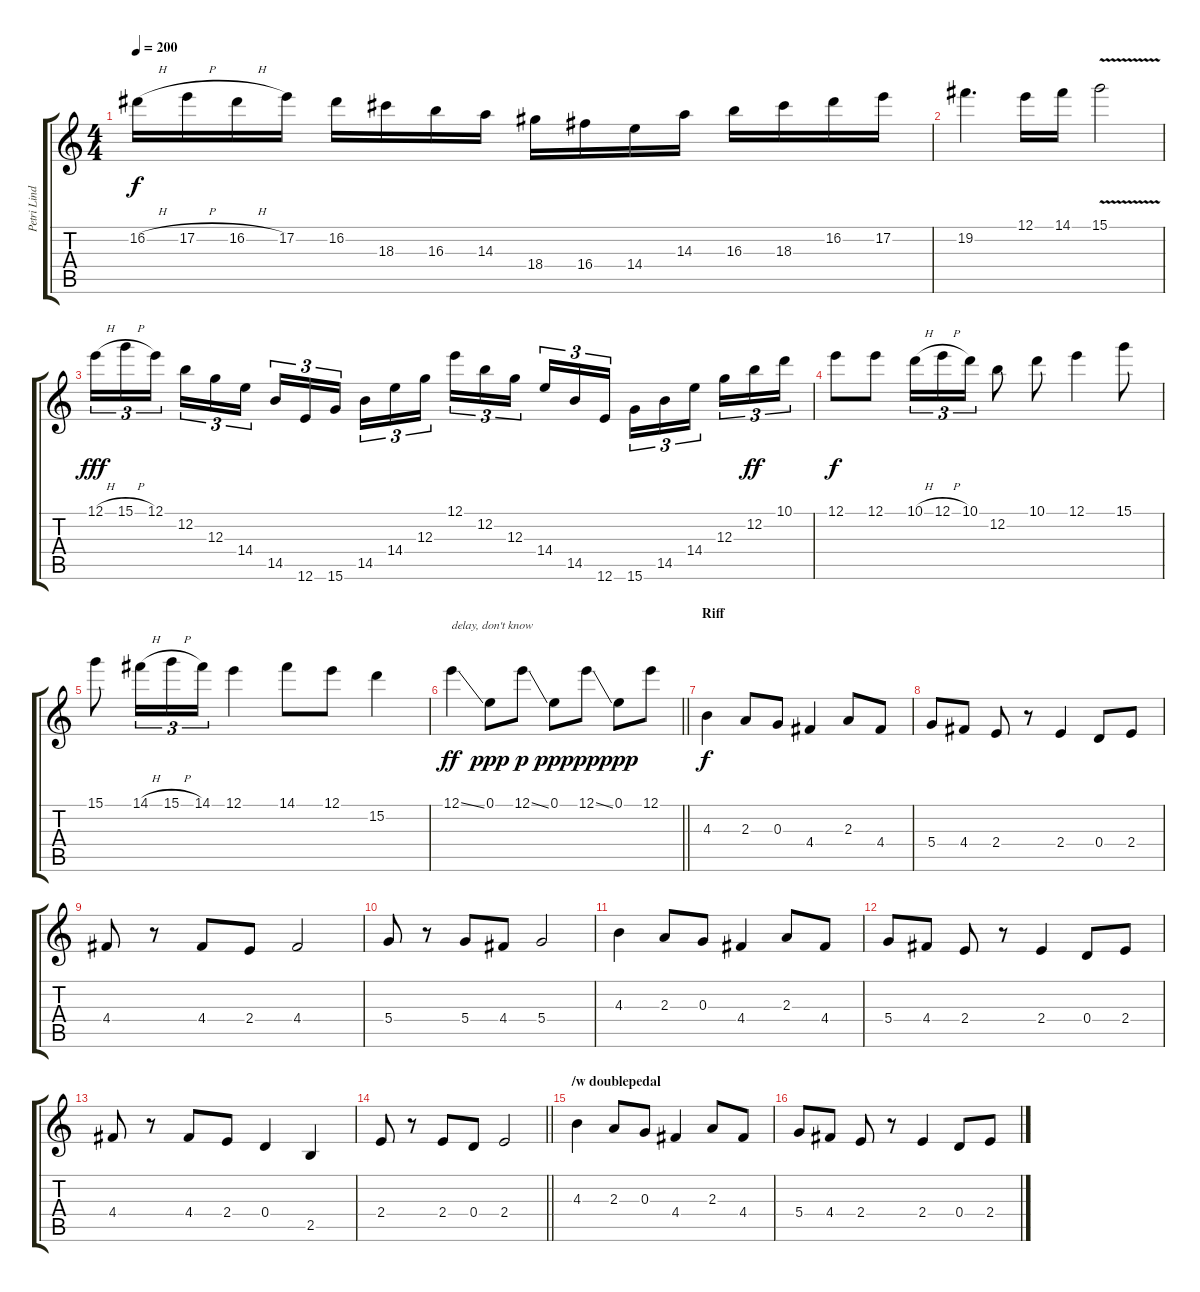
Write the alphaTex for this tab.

\track ("Petri Lindroos" "Petri Lind") {instrument distortionguitar}
\staff {score tabs}
\tuning (E4 B3 G3 D3 A2 E2) {hide}
\ts (4 4)
\tempo 200
\clef g2
\ks c
16.2{h}.16{dy f} 17.2{h}.16 16.2{h}.16 17.2.16 16.2.16 18.3.16 16.3.16 14.3.16 18.4.16 16.4.16 14.4.16 14.3.16 16.3.16 18.3.16 16.2.16 17.2.16 |
19.2.4{d} 12.1.16 14.1.16 15.1{v}.2 |
12.1{h}.16{tu (3 2) dy fff} 15.1{h}.16{tu (3 2)} 12.1.16{tu (3 2) beam splitsecondary} 12.2.16{tu (3 2)} 12.3.16{tu (3 2)} 14.4.16{tu (3 2)} 14.5.16{tu (3 2)} 12.6.16{tu (3 2)} 15.6.16{tu (3 2) beam splitsecondary} 14.5.16{tu (3 2)} 14.4.16{tu (3 2)} 12.3.16{tu (3 2)} 12.1.16{tu (3 2)} 12.2.16{tu (3 2)} 12.3.16{tu (3 2) beam splitsecondary} 14.4.16{tu (3 2)} 14.5.16{tu (3 2)} 12.6.16{tu (3 2)} 15.6.16{tu (3 2)} 14.5.16{tu (3 2)} 14.4.16{tu (3 2) beam splitsecondary} 12.3.16{tu (3 2)} 12.2.16{tu (3 2) dy ff} 10.1.16{tu (3 2)} |
12.1.8{dy f} 12.1.8 10.1{h}.16{tu (3 2)} 12.1{h}.16{tu (3 2)} 10.1.16{tu (3 2)} 12.2.8 10.1.8 12.1.4 15.1.8 |
15.1.8 14.1{h}.16{tu (3 2)} 15.1{h}.16{tu (3 2)} 14.1.16{tu (3 2)} 12.1.4 14.1.8 12.1.8 15.2.4 |
\barLineRight lightlight
12.1{ss}.4{txt "delay, don't know" dy ff} 0.1.8{dy ppp} 12.1{ss}.8{dy p} 0.1.8{dy ppp} 12.1{ss}.8{dy pp} 0.1.8{dy ppp} 12.1.8 |
\section ("" "Riff")
4.3.4{dy f} 2.3.8 0.3.8 4.4.4 2.3.8 4.4.8 |
5.4.8 4.4.8 2.4.8 r.8 2.4.4 0.4.8 2.4.8 |
4.4.8 r.8 4.4.8 2.4.8 4.4.2 |
5.4.8 r.8 5.4.8 4.4.8 5.4.2 |
4.3.4 2.3.8 0.3.8 4.4.4 2.3.8 4.4.8 |
5.4.8 4.4.8 2.4.8 r.8 2.4.4 0.4.8 2.4.8 |
4.4.8 r.8 4.4.8 2.4.8 0.4.4 2.5.4 |
\barLineRight lightlight
2.4.8 r.8 2.4.8 0.4.8 2.4.2 |
\section ("" "/w doublepedal")
4.3.4 2.3.8 0.3.8 4.4.4 2.3.8 4.4.8 |
5.4.8 4.4.8 2.4.8 r.8 2.4.4 0.4.8 2.4.8
